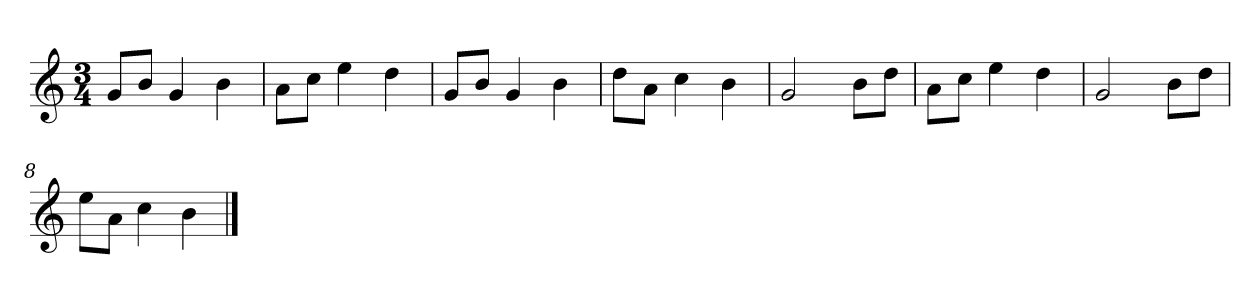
**kern
*part1
*staff1
*clefG2
*k[]
*M3/4
=
8g/L
8b/J
4g
4b
=2
8a\L
8cc\J
4ee
4dd
=3
8g/L
8b/J
4g
4b
=4
8dd\L
8a\J
4cc
4b
=5y
2g
8b\L
8dd\J
=6
8a\L
8cc\J
4ee
4dd
=7
2g
8b\L
8dd\J
=8
8ee\L
8a\J
4cc
4b
==
*-
